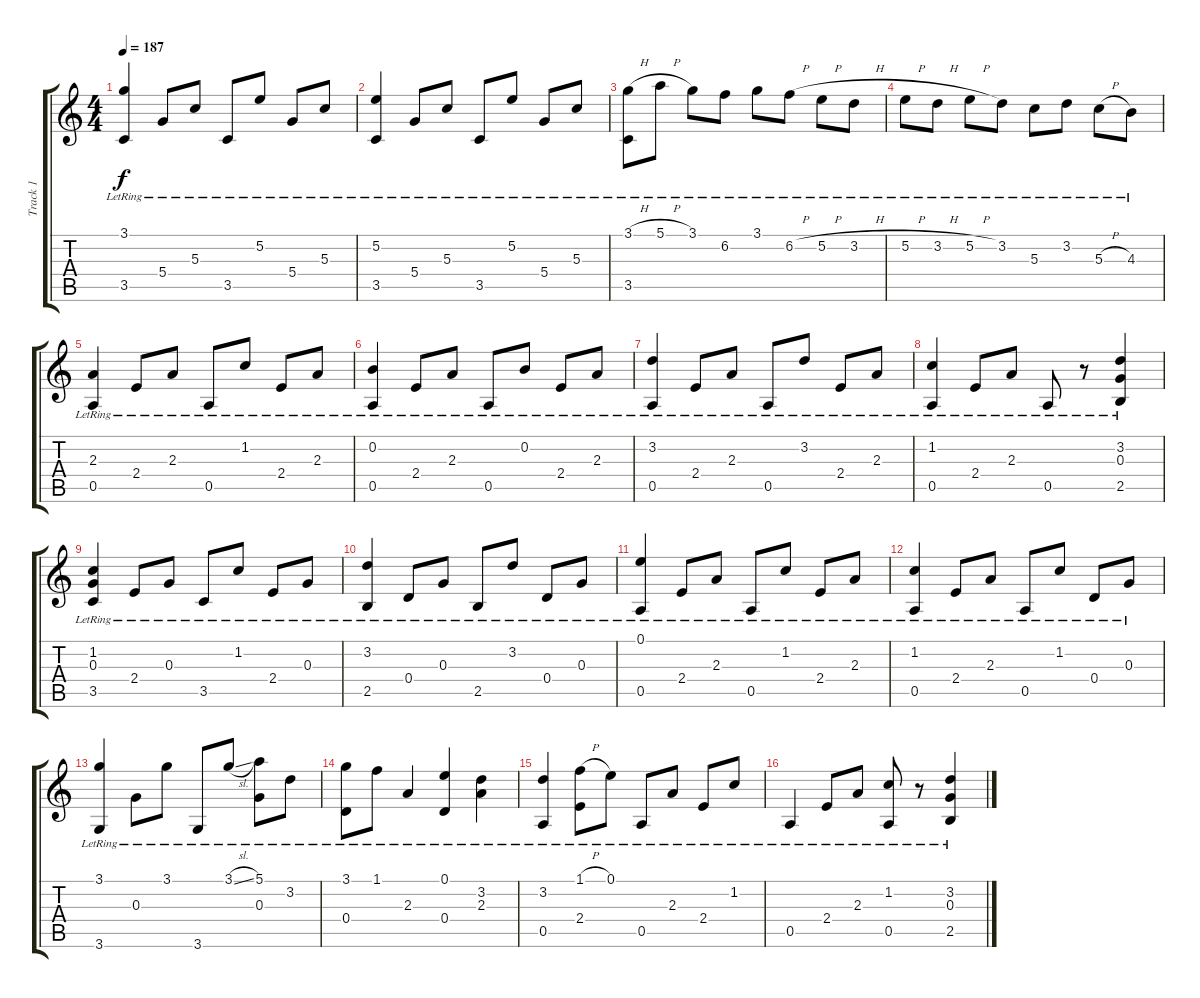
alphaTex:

\track ("Track 1" "Track 1") {instrument acousticguitarsteel}
\staff {score tabs}
\tuning (E4 B3 G3 D3 A2 E2) {hide}
\ts (4 4)
\tempo 187
\clef g2
\ks c
(3.1{lr} 3.5{lr}).4{dy f} 5.4{lr}.8 5.3{lr}.8 3.5{lr}.8 5.2{lr}.8 5.4{lr}.8 5.3{lr}.8 |
(5.2{lr} 3.5{lr}).4 5.4{lr}.8 5.3{lr}.8 3.5{lr}.8 5.2{lr}.8 5.4{lr}.8 5.3{lr}.8 |
(3.1{h lr} 3.5{lr}).8 5.1{h lr}.8 3.1{lr}.8 6.2{lr}.8 3.1{lr}.8 6.2{h lr}.8 5.2{h lr}.8 3.2{h lr}.8 |
5.2{h lr}.8 3.2{h lr}.8 5.2{h lr}.8 3.2{lr}.8 5.3{lr}.8 3.2{lr}.8 5.3{h lr}.8 4.3{lr}.8 |
(2.3{lr} 0.5{lr}).4 2.4{lr}.8 2.3{lr}.8 0.5{lr}.8 1.2{lr}.8 2.4{lr}.8 2.3{lr}.8 |
(0.2{lr} 0.5{lr}).4 2.4{lr}.8 2.3{lr}.8 0.5{lr}.8 0.2{lr}.8 2.4{lr}.8 2.3{lr}.8 |
(3.2{lr} 0.5{lr}).4 2.4{lr}.8 2.3{lr}.8 0.5{lr}.8 3.2{lr}.8 2.4{lr}.8 2.3{lr}.8 |
(1.2{lr} 0.5{lr}).4 2.4{lr}.8 2.3{lr}.8 0.5{lr}.8 r.8 (3.2{lr} 0.3{lr} 2.5{lr}).4 |
(1.2{lr} 0.3{lr} 3.5{lr}).4 2.4{lr}.8 0.3{lr}.8 3.5{lr}.8 1.2{lr}.8 2.4{lr}.8 0.3{lr}.8 |
(3.2{lr} 2.5{lr}).4 0.4{lr}.8 0.3{lr}.8 2.5{lr}.8 3.2{lr}.8 0.4{lr}.8 0.3{lr}.8 |
(0.1{lr} 0.5{lr}).4 2.4{lr}.8 2.3{lr}.8 0.5{lr}.8 1.2{lr}.8 2.4{lr}.8 2.3{lr}.8 |
(1.2{lr} 0.5{lr}).4 2.4{lr}.8 2.3{lr}.8 0.5{lr}.8 1.2{lr}.8 0.4{lr}.8 0.3{lr}.8 |
(3.1{lr} 3.6{lr}).4 0.3{lr}.8 3.1{lr}.8 3.6{lr}.8 3.1{sl lr}.8 (5.1{lr} 0.3{lr}).8 3.2{lr}.8 |
(3.1{lr} 0.4{lr}).8 1.1{lr}.8 2.3{lr}.4 (0.1{lr} 0.4{lr}).4 (3.2{lr} 2.3{lr}).4 |
(3.2{lr} 0.5{lr}).4 (1.1{h lr} 2.4{lr}).8 0.1{lr}.8 0.5{lr}.8 2.3{lr}.8 2.4{lr}.8 1.2{lr}.8 |
0.5{lr}.4 2.4{lr}.8 2.3{lr}.8 (1.2{lr} 0.5{lr}).8 r.8 (3.2{lr} 0.3{lr} 2.5{lr}).4
